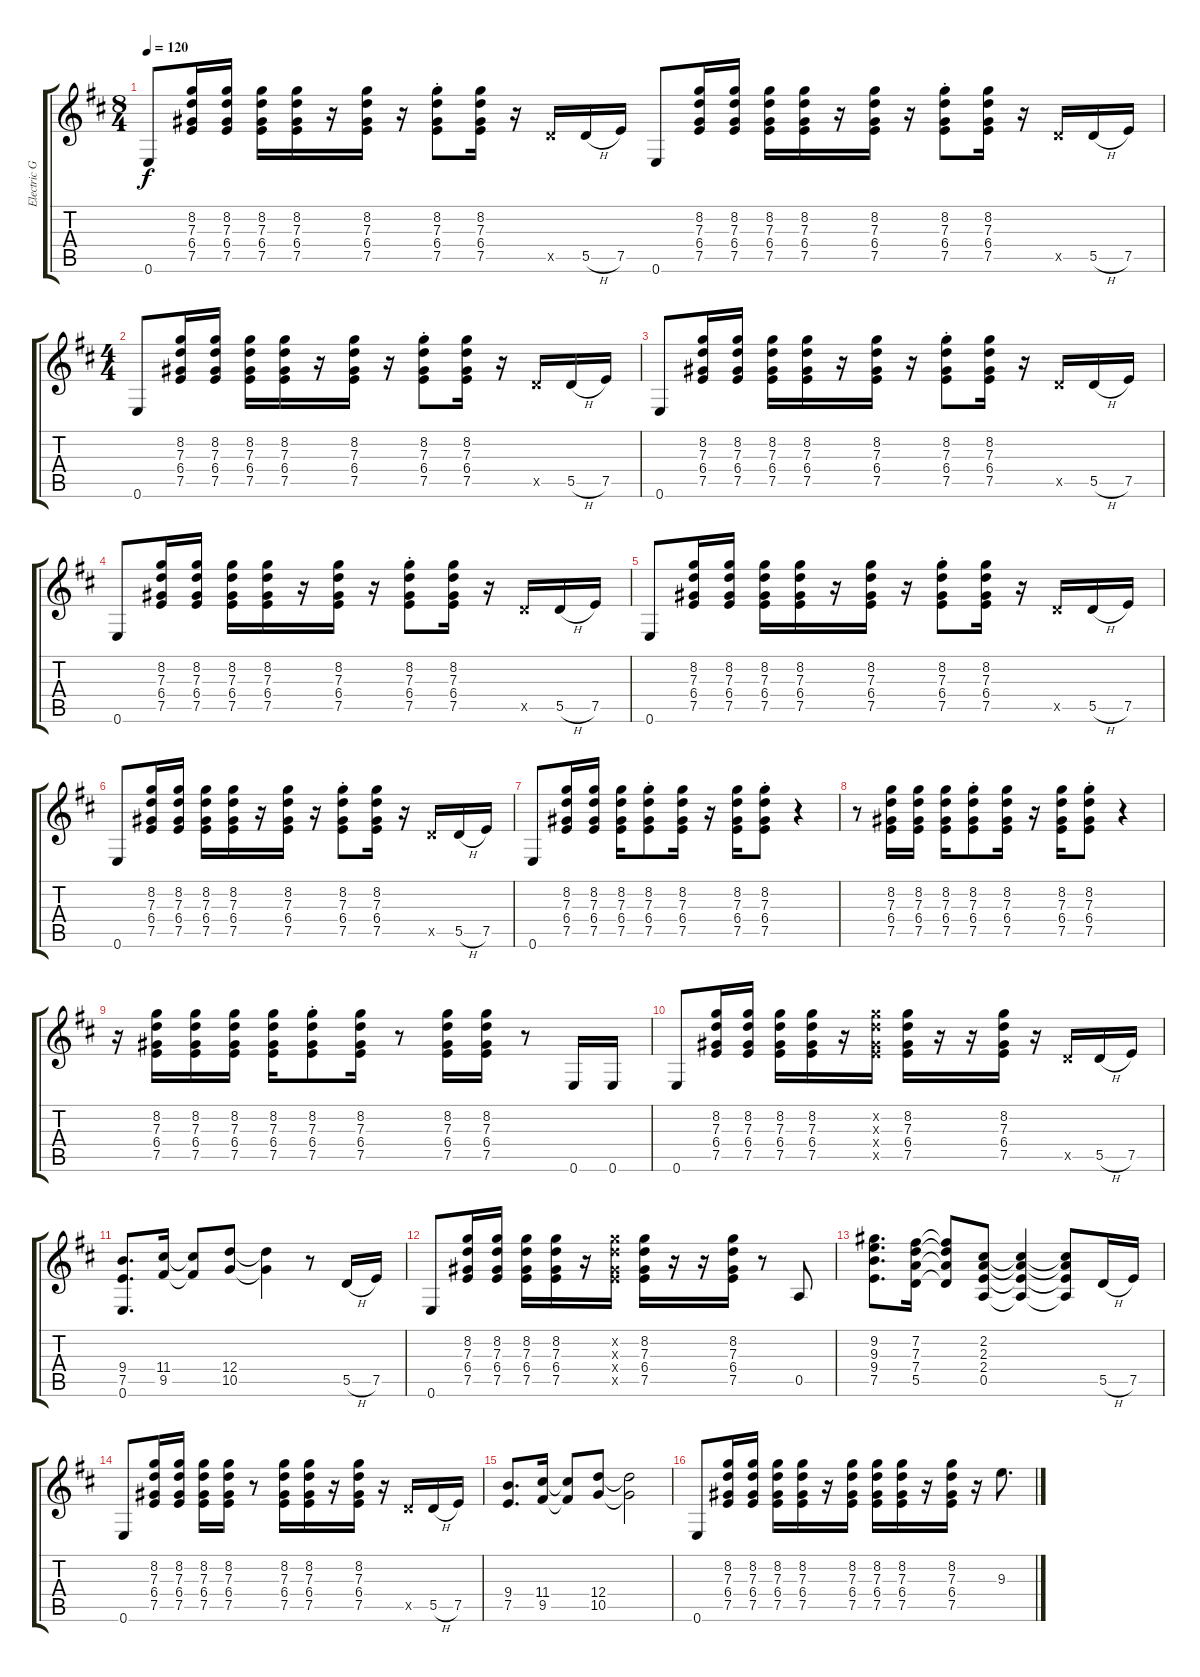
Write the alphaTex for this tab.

\track ("Electric Guitar 6" "Electric G") {instrument overdrivenguitar}
\staff {score tabs}
\tuning (E4 B3 G3 D3 A2 E2) {hide}
\ts (8 4)
\tempo 120
\clef g2
\ks d
0.6.8{dy f} (8.2 7.3 6.4 7.5).16 (8.2 7.3 6.4 7.5).16 (8.2 7.3 6.4 7.5).16 (8.2 7.3 6.4 7.5).16 r.16 (8.2 7.3 6.4 7.5).16 r.16 (8.2{st} 7.3{st} 6.4{st} 7.5{st}).8 (8.2 7.3 6.4 7.5).16 r.16 5.5{x}.16 5.5{h}.16 7.5.16 0.6.8 (8.2 7.3 6.4 7.5).16 (8.2 7.3 6.4 7.5).16 (8.2 7.3 6.4 7.5).16 (8.2 7.3 6.4 7.5).16 r.16 (8.2 7.3 6.4 7.5).16 r.16 (8.2{st} 7.3{st} 6.4{st} 7.5{st}).8 (8.2 7.3 6.4 7.5).16 r.16 5.5{x}.16 5.5{h}.16 7.5.16 |
\ts (4 4)
0.6.8 (8.2 7.3 6.4 7.5).16 (8.2 7.3 6.4 7.5).16 (8.2 7.3 6.4 7.5).16 (8.2 7.3 6.4 7.5).16 r.16 (8.2 7.3 6.4 7.5).16 r.16 (8.2{st} 7.3{st} 6.4{st} 7.5{st}).8 (8.2 7.3 6.4 7.5).16 r.16 5.5{x}.16 5.5{h}.16 7.5.16 |
0.6.8 (8.2 7.3 6.4 7.5).16 (8.2 7.3 6.4 7.5).16 (8.2 7.3 6.4 7.5).16 (8.2 7.3 6.4 7.5).16 r.16 (8.2 7.3 6.4 7.5).16 r.16 (8.2{st} 7.3{st} 6.4{st} 7.5{st}).8 (8.2 7.3 6.4 7.5).16 r.16 5.5{x}.16 5.5{h}.16 7.5.16 |
0.6.8 (8.2 7.3 6.4 7.5).16 (8.2 7.3 6.4 7.5).16 (8.2 7.3 6.4 7.5).16 (8.2 7.3 6.4 7.5).16 r.16 (8.2 7.3 6.4 7.5).16 r.16 (8.2{st} 7.3{st} 6.4{st} 7.5{st}).8 (8.2 7.3 6.4 7.5).16 r.16 5.5{x}.16 5.5{h}.16 7.5.16 |
0.6.8 (8.2 7.3 6.4 7.5).16 (8.2 7.3 6.4 7.5).16 (8.2 7.3 6.4 7.5).16 (8.2 7.3 6.4 7.5).16 r.16 (8.2 7.3 6.4 7.5).16 r.16 (8.2{st} 7.3{st} 6.4{st} 7.5{st}).8 (8.2 7.3 6.4 7.5).16 r.16 5.5{x}.16 5.5{h}.16 7.5.16 |
0.6.8 (8.2 7.3 6.4 7.5).16 (8.2 7.3 6.4 7.5).16 (8.2 7.3 6.4 7.5).16 (8.2 7.3 6.4 7.5).16 r.16 (8.2 7.3 6.4 7.5).16 r.16 (8.2{st} 7.3{st} 6.4{st} 7.5{st}).8 (8.2 7.3 6.4 7.5).16 r.16 5.5{x}.16 5.5{h}.16 7.5.16 |
0.6.8 (8.2 7.3 6.4 7.5).16 (8.2 7.3 6.4 7.5).16 (8.2 7.3 6.4 7.5).16 (8.2{st} 7.3{st} 6.4{st} 7.5{st}).8 (8.2 7.3 6.4 7.5).16 r.16 (8.2 7.3 6.4 7.5).16 (8.2{st} 7.3{st} 6.4{st} 7.5{st}).8 r.4 |
r.8 (8.2 7.3 6.4 7.5).16 (8.2 7.3 6.4 7.5).16 (8.2 7.3 6.4 7.5).16 (8.2{st} 7.3{st} 6.4{st} 7.5{st}).8 (8.2 7.3 6.4 7.5).16 r.16 (8.2 7.3 6.4 7.5).16 (8.2{st} 7.3{st} 6.4{st} 7.5{st}).8 r.4 |
r.16 (8.2 7.3 6.4 7.5).16 (8.2 7.3 6.4 7.5).16 (8.2 7.3 6.4 7.5).16 (8.2 7.3 6.4 7.5).16 (8.2{st} 7.3{st} 6.4{st} 7.5{st}).8 (8.2 7.3 6.4 7.5).16 r.8 (8.2 7.3 6.4 7.5).16 (8.2 7.3 6.4 7.5).16 r.8 0.6.16 0.6.16 |
0.6.8 (8.2 7.3 6.4 7.5).16 (8.2 7.3 6.4 7.5).16 (8.2 7.3 6.4 7.5).16 (8.2 7.3 6.4 7.5).16 r.16 (8.2{x} 7.3{x} 6.4{x} 7.5{x}).16 (8.2 7.3 6.4 7.5).16 r.16 r.16 (8.2 7.3 6.4 7.5).16 r.16 5.5{x}.16 5.5{h}.16 7.5.16 |
(9.4 7.5 0.6).8{d} (11.4 9.5).16 (11.4{t} 9.5{t}).8 (12.4 10.5).8 (12.4{t} 10.5{t}).4 r.8 5.5{h}.16 7.5.16 |
0.6.8 (8.2 7.3 6.4 7.5).16 (8.2 7.3 6.4 7.5).16 (8.2 7.3 6.4 7.5).16 (8.2 7.3 6.4 7.5).16 r.16 (8.2{x} 7.3{x} 6.4{x} 7.5{x}).16 (8.2 7.3 6.4 7.5).16 r.16 r.16 (8.2 7.3 6.4 7.5).16 r.8 0.5.8 |
(9.2 9.3 9.4 7.5).8{d} (7.2 7.3 7.4 5.5).16 (7.2{t} 7.3{t} 7.4{t} 5.5{t}).8 (2.2 2.3 2.4 0.5).8 (2.2{t} 2.3{t} 2.4{t} 0.5{t}).4 (2.2{t} 2.3{t} 2.4{t} 0.5{t}).8 5.5{h}.16 7.5.16 |
0.6.8 (8.2 7.3 6.4 7.5).16 (8.2 7.3 6.4 7.5).16 (8.2 7.3 6.4 7.5).16 (8.2 7.3 6.4 7.5).16 r.8 (8.2 7.3 6.4 7.5).16 (8.2 7.3 6.4 7.5).16 r.16 (8.2 7.3 6.4 7.5).16 r.16 5.5{x}.16 5.5{h}.16 7.5.16 |
(9.4 7.5).8{d} (11.4 9.5).16 (11.4{t} 9.5{t}).8 (12.4 10.5).8 (12.4{t} 10.5{t}).2 |
0.6.8 (8.2 7.3 6.4 7.5).16 (8.2 7.3 6.4 7.5).16 (8.2 7.3 6.4 7.5).16 (8.2 7.3 6.4 7.5).16 r.16 (8.2 7.3 6.4 7.5).16 (8.2 7.3 6.4 7.5).16 (8.2 7.3 6.4 7.5).16 r.16 (8.2 7.3 6.4 7.5).16 r.16 9.3.8{d}
